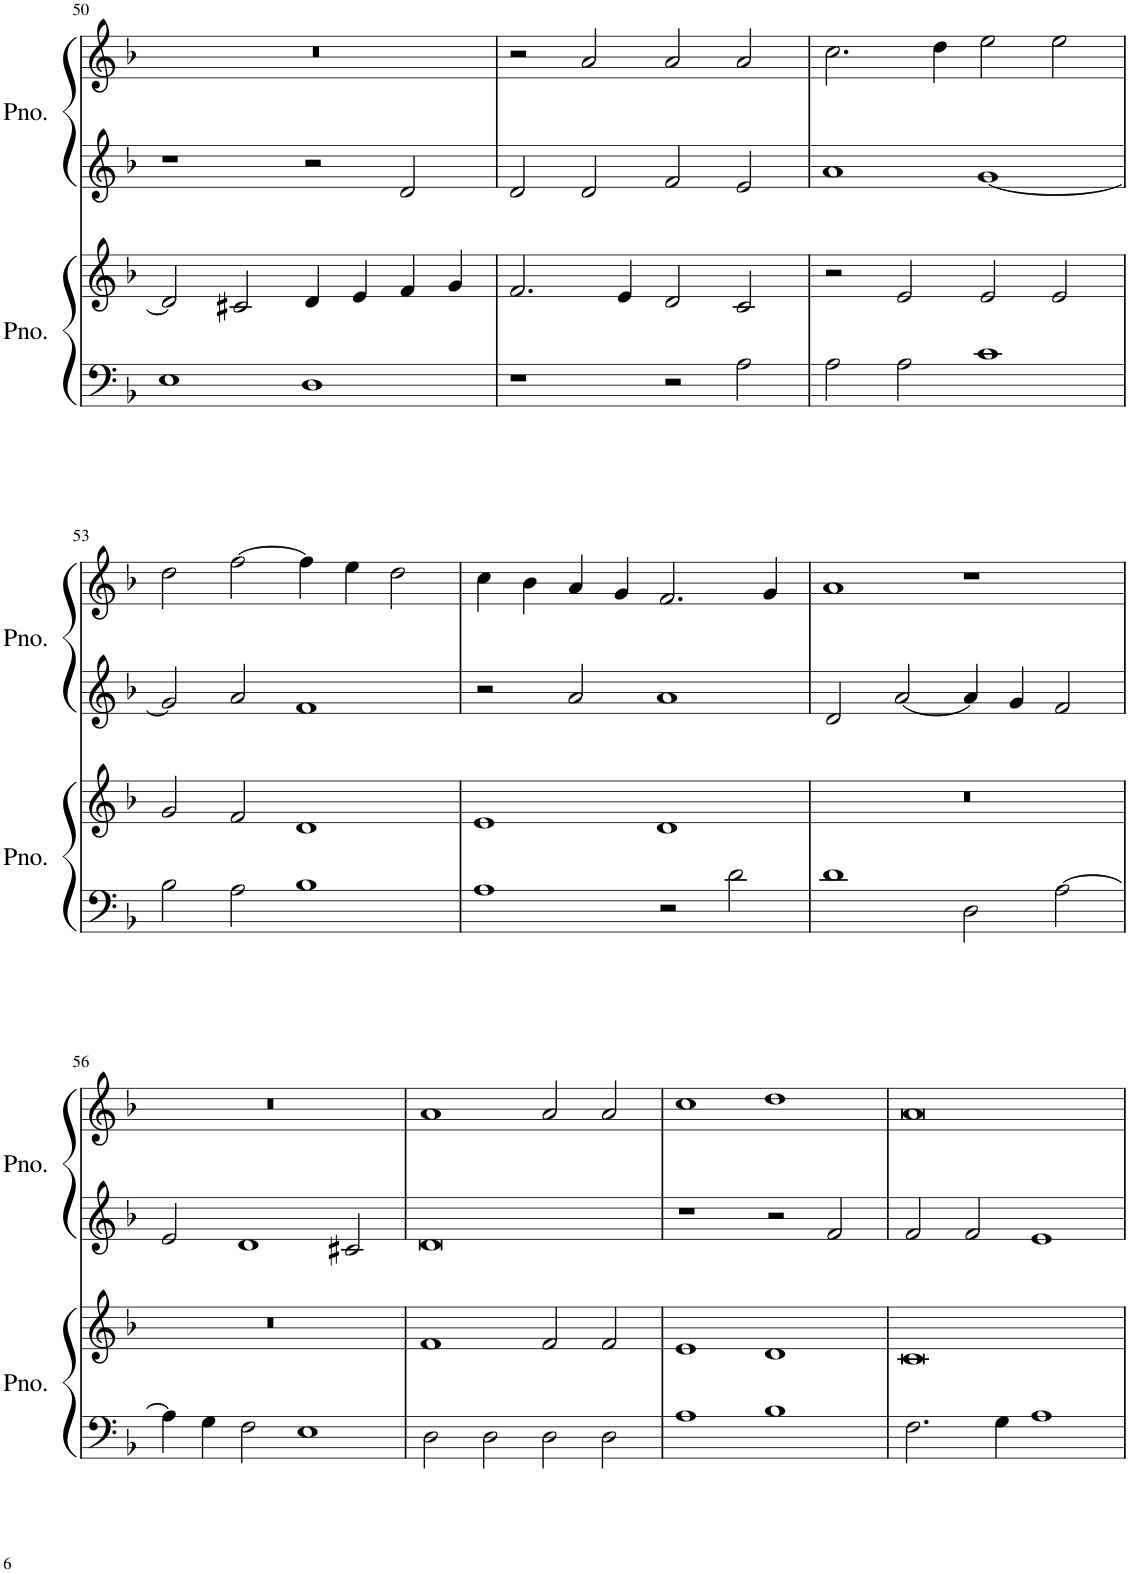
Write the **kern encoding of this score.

**kern	**kern	**kern	**kern
*part2	*part2	*part1	*part1
*staff4	*staff3	*staff2	*staff1
*I"Piano	*	*I"Piano	*
*I'Pno.	*	*I'Pno.	*
!!LO:PB:g=z
*clefF4	*clefG2	*clefG2	*clefG2
*k[b-]	*k[b-]	*k[b-]	*k[b-]
*M4/2	*M4/2	*M4/2	*M4/2
=50	=50	=50	=50
1E	2d/]	1r	0r
.	2c#X/	.	.
1D	4d/	2r	.
.	4e/	.	.
.	4f/	2d/	.
.	4g/	.	.
=51	=51	=51	=51
1r	2.f/	2d/	2r
.	.	2d/	2a/
.	4e/	.	.
2r	2d/	2f/	2a/
2A\	2c/	2e/	2a/
=52	=52	=52	=52
2A\	2r	1a	2.cc\
2A\	2e/	.	.
.	.	.	4dd\
1c	2e/	[1g	2ee\
.	2e/	.	2ee\
!!LO:LB:g=z
=53	=53	=53	=53
2B-\	2g/	2g/]	2dd\
2A\	2f/	2a/	[2ff\
1B-	1d	1f	4ff\]
.	.	.	4ee\
.	.	.	2dd\
=54	=54	=54	=54
1A	1e	2r	4cc\
.	.	.	4b-\
.	.	2a/	4a/
.	.	.	4g/
2r	1d	1a	2.f/
2d\	.	.	.
.	.	.	4g/
=55	=55	=55	=55
1d	0r	2d/	1a
.	.	[2a/	.
2D\	.	4a/]	1r
.	.	4g/	.
[2A\	.	2f/	.
!!LO:LB:g=z
=56	=56	=56	=56
4A\]	0r	2e/	0r
4G\	.	.	.
2F\	.	1d	.
1E	.	.	.
.	.	2c#X/	.
=57	=57	=57	=57
2D\	1f	0d	1a
2D\	.	.	.
2D\	2f/	.	2a/
2D\	2f/	.	2a/
=58	=58	=58	=58
1A	1e	1r	1cc
1B-	1d	2r	1dd
.	.	2f/	.
=59	=59	=59	=59
2.F\	0c	2f/	0a
.	.	2f/	.
4G\	.	.	.
1A	.	1e	.
=	=	=	=
*-	*-	*-	*-
